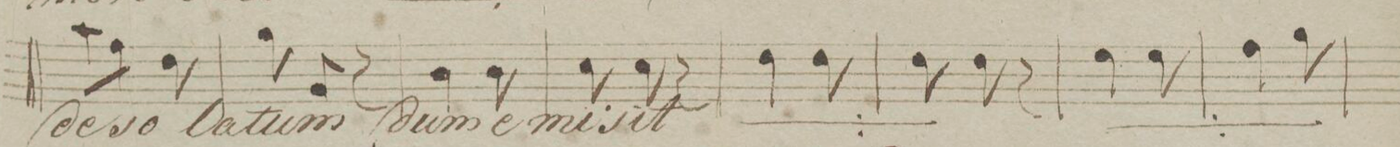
**kern	**text	**dynam
*I"Bas.	*	*
*clefF4	*	*
*k[b-e-]	*	*
*M3/8	*	*
8c\L	-de-	.
8A\J	.	.
8F\	-so-	.
=108	=108	=108
8B-\	-la-	.
8BB-/	-tum	.
8r	.	.
=109	=109	=109
4D\	dum	.
8D\	e-	.
=110	=110	=110
8E-\	-mi-	.
8E-\	-sit	.
8r	.	.
=111	=111	=111
*	*ij	*
4F\	dum	.
8F\	e-	.
=112	=112	=112
8F\	-mi-	.
8F\	-sit	.
8r	.	.
=113	=113	=113
4G\	dum	.
8G\	e-	.
=114	=114	=114
4A\	-mi-	.
8B-\	-sit	.
*	*Xij	*
=115	=115	=115
*-	*-	*-
